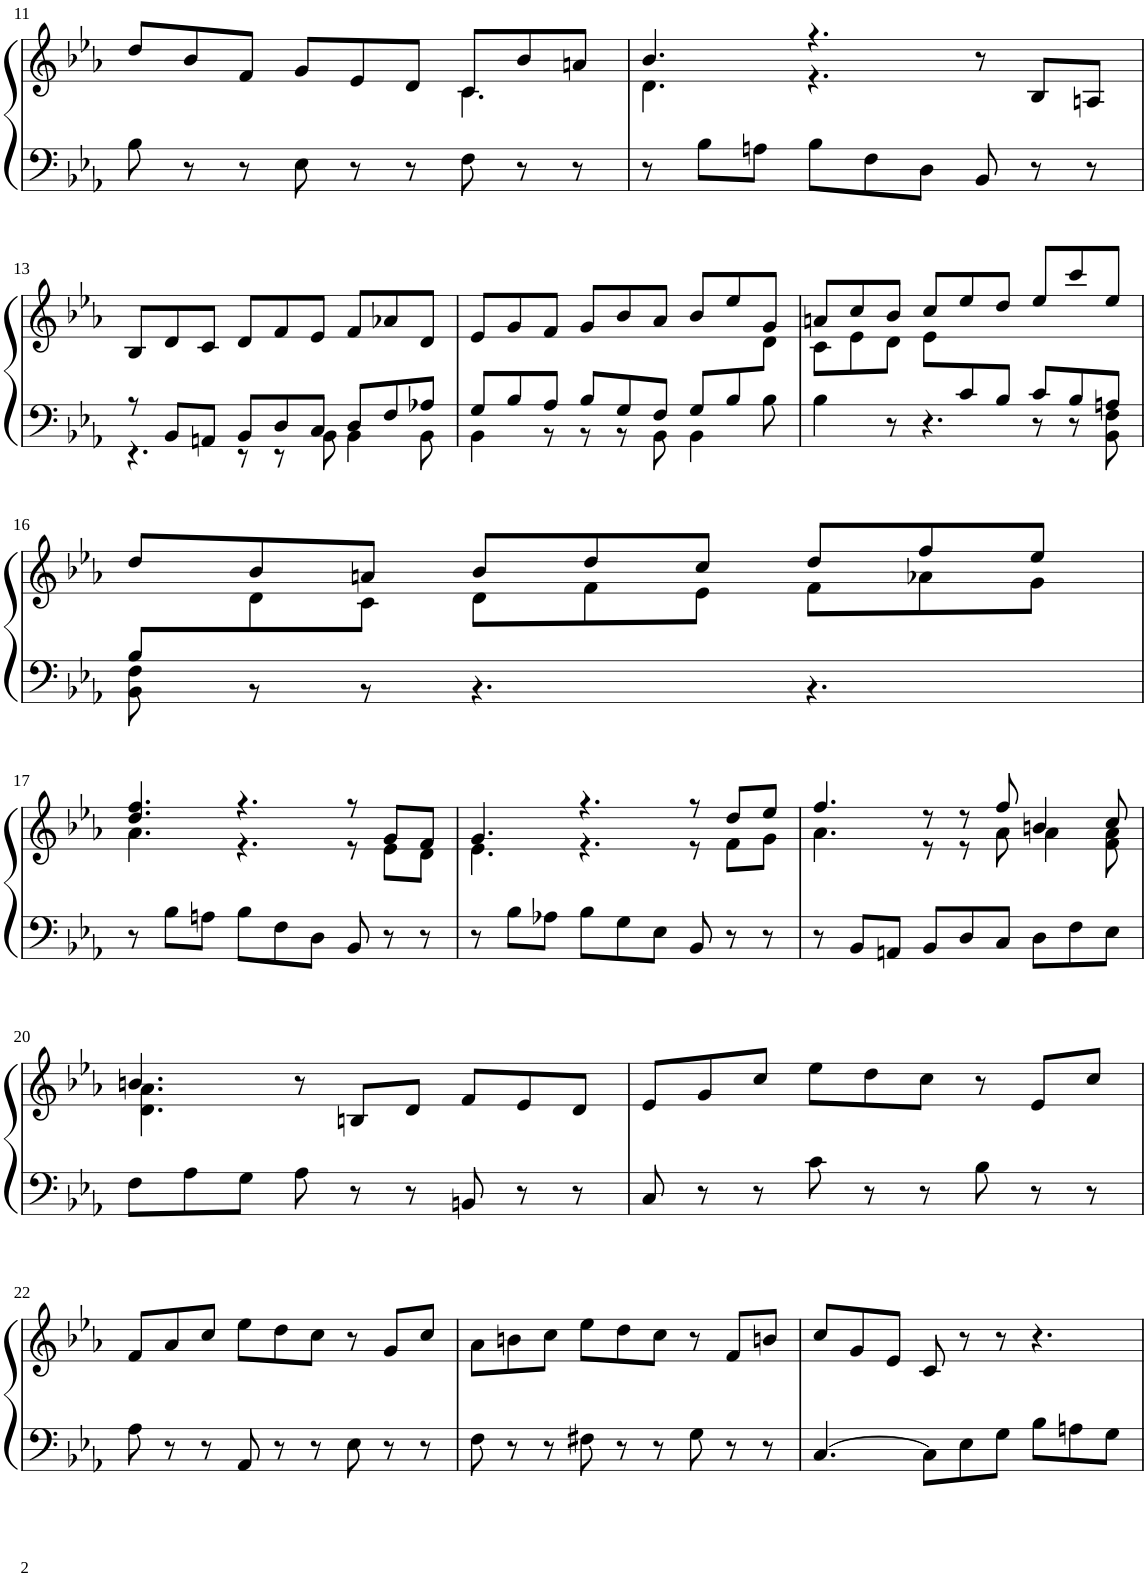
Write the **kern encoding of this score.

**kern	**kern
*part1	*part1
*staff2	*staff1
*I"Piano	*
*I'Pno	*
!!LO:PB:g=z
*clefF4	*clefG2
*k[b-e-a-]	*k[b-e-a-]
*M9/8	*M9/8
=11	=11
*	*^
8B-\	8dd/L	2.ryy
8r	8b-/	.
8r	8f/J	.
8E-\	8g/L	.
8r	8e-/	.
8r	8d/J	.
8F\	8c/L	4.c\
8r	8b-/	.
8r	8an/J	.
=12	=12	=12
8r	4.b-/	4.d\
8B-\L	.	.
8An\J	.	.
8B-\L	4.r	4.r
8F\	.	.
8D\J	.	.
8BB-/	8r	4.ryy
8r	8B-/L	.
8r	8An/J	.
*	*v	*v
!!LO:LB:g=z
=13	=13
*^	*
8r	4.r	8B-/L
8BB-/L	.	8d/
8AAn/J	.	8c/J
8BB-/L	8r	8d/L
8D/	8r	8f/
8C/J	8BB-\	8e-/J
8D/L	4BB-\	8f/L
8F/	.	8a-X/
8A-X/J	8BB-\	8d/J
=14	=14	=14
*	*	*^
8G/L	4BB-\	8e-/L	1ryy
8B-/	.	8g/	.
8A-/J	8r	8f/J	.
8B-/L	8r	8g/L	.
8G/	8r	8b-/	.
8F/J	8BB-\	8a-/J	.
8G/L	4BB-\	8b-/L	.
8B-/	.	8ee-/	.
8ryy	8B-\	8g/J	8d\J
=15	=15	=15	=15
2ryy	4B-\	8an/L	8c\L
.	.	8cc/	8e-\
.	8r	8b-/J	8d\J
.	4.r	8cc/L	8e-\L
8c/	.	8ee-/	2ryy
8B-/J	.	8dd/J	.
8c/L	8r	8ee-/L	.
8B-/	8r	8ccc/	.
8An/J	8BB-\ 8F\	8ee-/J	8ryy
!!LO:LB:g=z	!!
=16	=16	=16	=16
8B-/L	8BB-\ 8F\	8dd/L	8ryy
1ryy	8r	8b-/	8d\
.	8r	8an/J	8c\J
.	4.r	8b-/L	8d\L
.	.	8dd/	8f\
.	.	8cc/J	8e-\J
.	4.r	8dd/L	8f\L
.	.	8ff/	8a-X\
.	.	8ee-/J	8g\J
*v	*v	*	*
!!LO:LB:g=z	!!
=17	=17	=17
8r	4.dd/ 4.ff/	4.a-\
8B-\L	.	.
8An\J	.	.
8B-\L	4.r	4.r
8F\	.	.
8D\J	.	.
8BB-/	8r	8r
8r	8g/L	8e-\L
8r	8f/J	8d\J
=18	=18	=18
8r	4.g/	4.e-\
8B-\L	.	.
8A-X\J	.	.
8B-\L	4.r	4.r
8G\	.	.
8E-\J	.	.
8BB-/	8r	8r
8r	8dd/L	8f\L
8r	8ee-/J	8g\J
=19	=19	=19
8r	4.ff/	4.a-\
8BB-/L	.	.
8AAn/J	.	.
8BB-/L	8r	8r
8D/	8r	8r
8C/J	8ff/	8a-\
8D\L	4bn/	4a-\
8F\	.	.
8E-\J	8cc/	8f\ 8a-\
!!LO:LB:g=z	!!
=20	=20	=20
8F\L	4.bn/	4.d\ 4.a-\
8A-\	.	.
8G\J	.	.
8A-\	8r	2.ryy
8r	8Bn/L	.
8r	8d/J	.
8BBn/	8f/L	.
8r	8e-/	.
8r	8d/J	.
*	*v	*v
=21	=21
8C/	8e-/L
8r	8g/
8r	8cc/J
8c\	8ee-\L
8r	8dd\
8r	8cc\J
8B-\	8r
8r	8e-/L
8r	8cc/J
!!LO:LB:g=z
=22	=22
8A-\	8f/L
8r	8a-/
8r	8cc/J
8AA-/	8ee-\L
8r	8dd\
8r	8cc\J
8E-\	8r
8r	8g/L
8r	8cc/J
=23	=23
8F\	8a-\L
8r	8bn\
8r	8cc\J
8F#X\	8ee-\L
8r	8dd\
8r	8cc\J
8G\	8r
8r	8f/L
8r	8bn/J
=24	=24
[4.C/	8cc/L
.	8g/
.	8e-/J
8C\L]	8c/
8E-\	8r
8G\J	8r
8B-\L	4.r
8An\	.
8G\J	.
=	=
*-	*-
